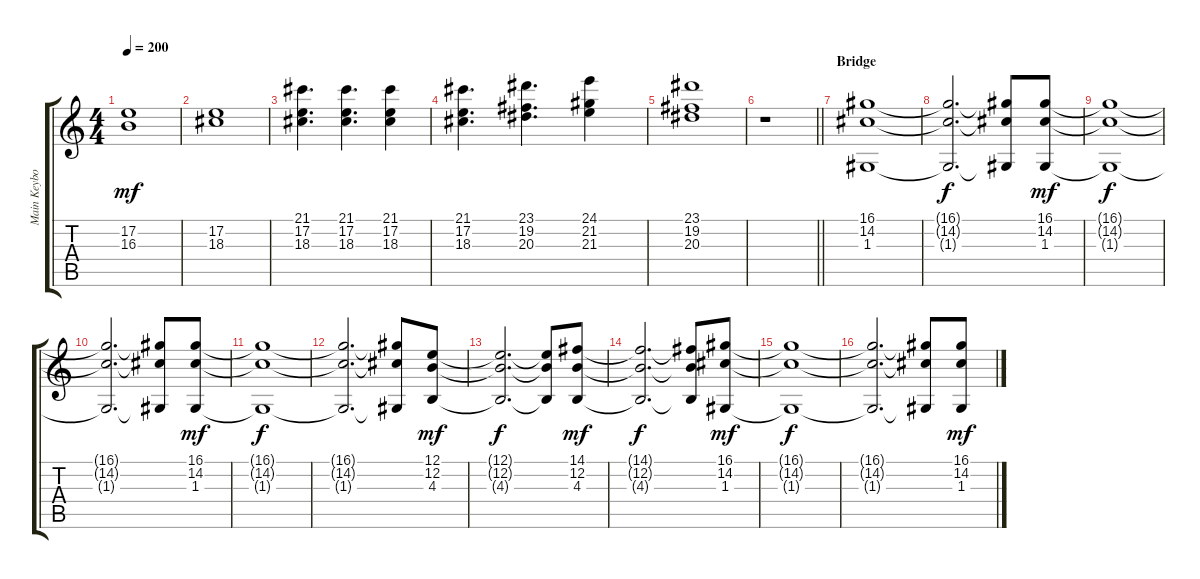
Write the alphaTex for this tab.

\track ("Main Keyboards" "Main Keybo") {instrument stringensemble1}
\staff {score tabs}
\tuning (E4 B3 G3 D3 A2 E2) {hide}
\ts (4 4)
\tempo 200
\clef g2
\ks c
(17.2 16.3).1{dy mf} |
(17.2 18.3).1 |
(21.1 17.2 18.3).4{d} (21.1 17.2 18.3).4{d} (21.1 17.2 18.3).4 |
(21.1 17.2 18.3).4{d} (23.1 19.2 20.3).4{d} (24.1 21.2 21.3).4 |
(23.1 19.2 20.3).1 |
\barLineRight lightlight
r.1 |
\section ("" "Bridge")
(16.1 14.2 1.3).1 |
(16.1{t} 14.2{t} 1.3{t}).2{d dy f} (16.1{t} 14.2{t} 1.3{t}).8 (16.1 14.2 1.3).8{dy mf} |
(16.1{t} 14.2{t} 1.3{t}).1{dy f} |
(16.1{t} 14.2{t} 1.3{t}).2{d} (16.1{t} 14.2{t} 1.3{t}).8 (16.1 14.2 1.3).8{dy mf} |
(16.1{t} 14.2{t} 1.3{t}).1{dy f} |
(16.1{t} 14.2{t} 1.3{t}).2{d} (16.1{t} 14.2{t} 1.3{t}).8 (12.1 12.2 4.3).8{dy mf} |
(12.1{t} 12.2{t} 4.3{t}).2{d dy f} (12.1{t} 12.2{t} 4.3{t}).8 (14.1 12.2 4.3).8{dy mf} |
(14.1{t} 12.2{t} 4.3{t}).2{d dy f} (14.1{t} 12.2{t} 4.3{t}).8 (16.1 14.2 1.3).8{dy mf} |
(16.1{t} 14.2{t} 1.3{t}).1{dy f} |
(16.1{t} 14.2{t} 1.3{t}).2{d} (16.1{t} 14.2{t} 1.3{t}).8 (16.1 14.2 1.3).8{dy mf}
